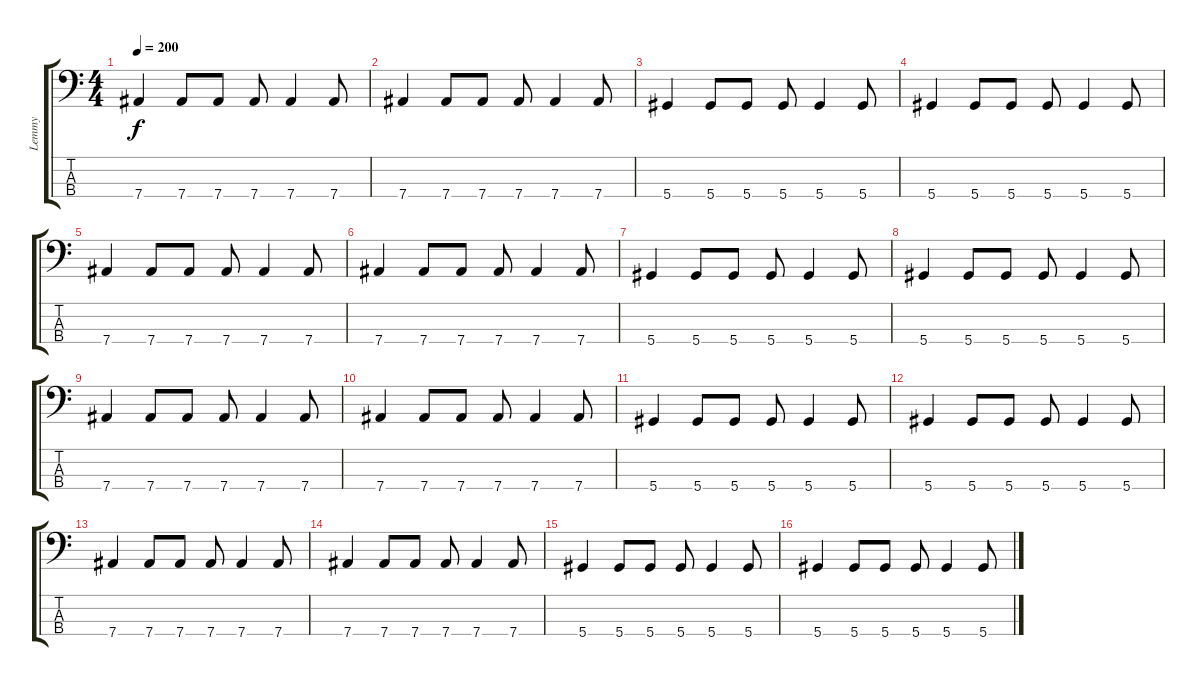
\track ("Lemmy" "Lemmy") {instrument distortionguitar}
\staff {score tabs}
\tuning (Gb2 Db2 Ab1 Eb1) {hide}
\ts (4 4)
\tempo 200
\clef f4
\ks c
7.4.4{dy f} 7.4.8 7.4.8 7.4.8 7.4.4 7.4.8 |
7.4.4 7.4.8 7.4.8 7.4.8 7.4.4 7.4.8 |
5.4.4 5.4.8 5.4.8 5.4.8 5.4.4 5.4.8 |
5.4.4 5.4.8 5.4.8 5.4.8 5.4.4 5.4.8 |
7.4.4 7.4.8 7.4.8 7.4.8 7.4.4 7.4.8 |
7.4.4 7.4.8 7.4.8 7.4.8 7.4.4 7.4.8 |
5.4.4 5.4.8 5.4.8 5.4.8 5.4.4 5.4.8 |
5.4.4 5.4.8 5.4.8 5.4.8 5.4.4 5.4.8 |
7.4.4 7.4.8 7.4.8 7.4.8 7.4.4 7.4.8 |
7.4.4 7.4.8 7.4.8 7.4.8 7.4.4 7.4.8 |
5.4.4 5.4.8 5.4.8 5.4.8 5.4.4 5.4.8 |
5.4.4 5.4.8 5.4.8 5.4.8 5.4.4 5.4.8 |
7.4.4{volume 0} 7.4.8 7.4.8 7.4.8 7.4.4 7.4.8 |
7.4.4 7.4.8 7.4.8 7.4.8 7.4.4 7.4.8 |
5.4.4 5.4.8 5.4.8 5.4.8 5.4.4 5.4.8 |
5.4.4 5.4.8 5.4.8 5.4.8 5.4.4 5.4.8
